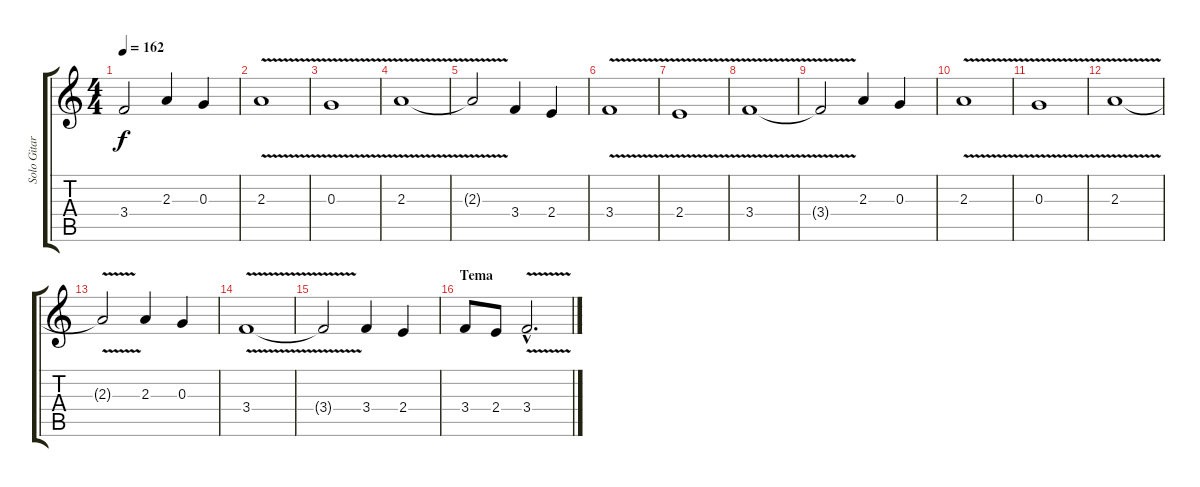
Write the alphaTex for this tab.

\track ("Solo Gitara" "Solo Gitar") {instrument overdrivenguitar}
\staff {score tabs}
\tuning (E4 B3 G3 D3 A2 E2) {hide}
\ts (4 4)
\tempo 162
\clef g2
\ks c
3.4{t}.2{dy f} 2.3.4 0.3.4 |
2.3{v}.1 |
0.3{v}.1 |
2.3{v}.1 |
2.3{t}.2 3.4.4 2.4.4 |
3.4{v}.1 |
2.4{v}.1 |
3.4{v}.1 |
3.4{t}.2 2.3.4 0.3.4 |
2.3{v}.1 |
0.3{v}.1 |
2.3{v}.1 |
2.3{t}.2 2.3.4 0.3.4 |
3.4{v}.1 |
3.4{t}.2 3.4.4 2.4.4 |
\section ("" "Tema")
3.4.8 2.4.8 3.4{v hac}.2{d}
